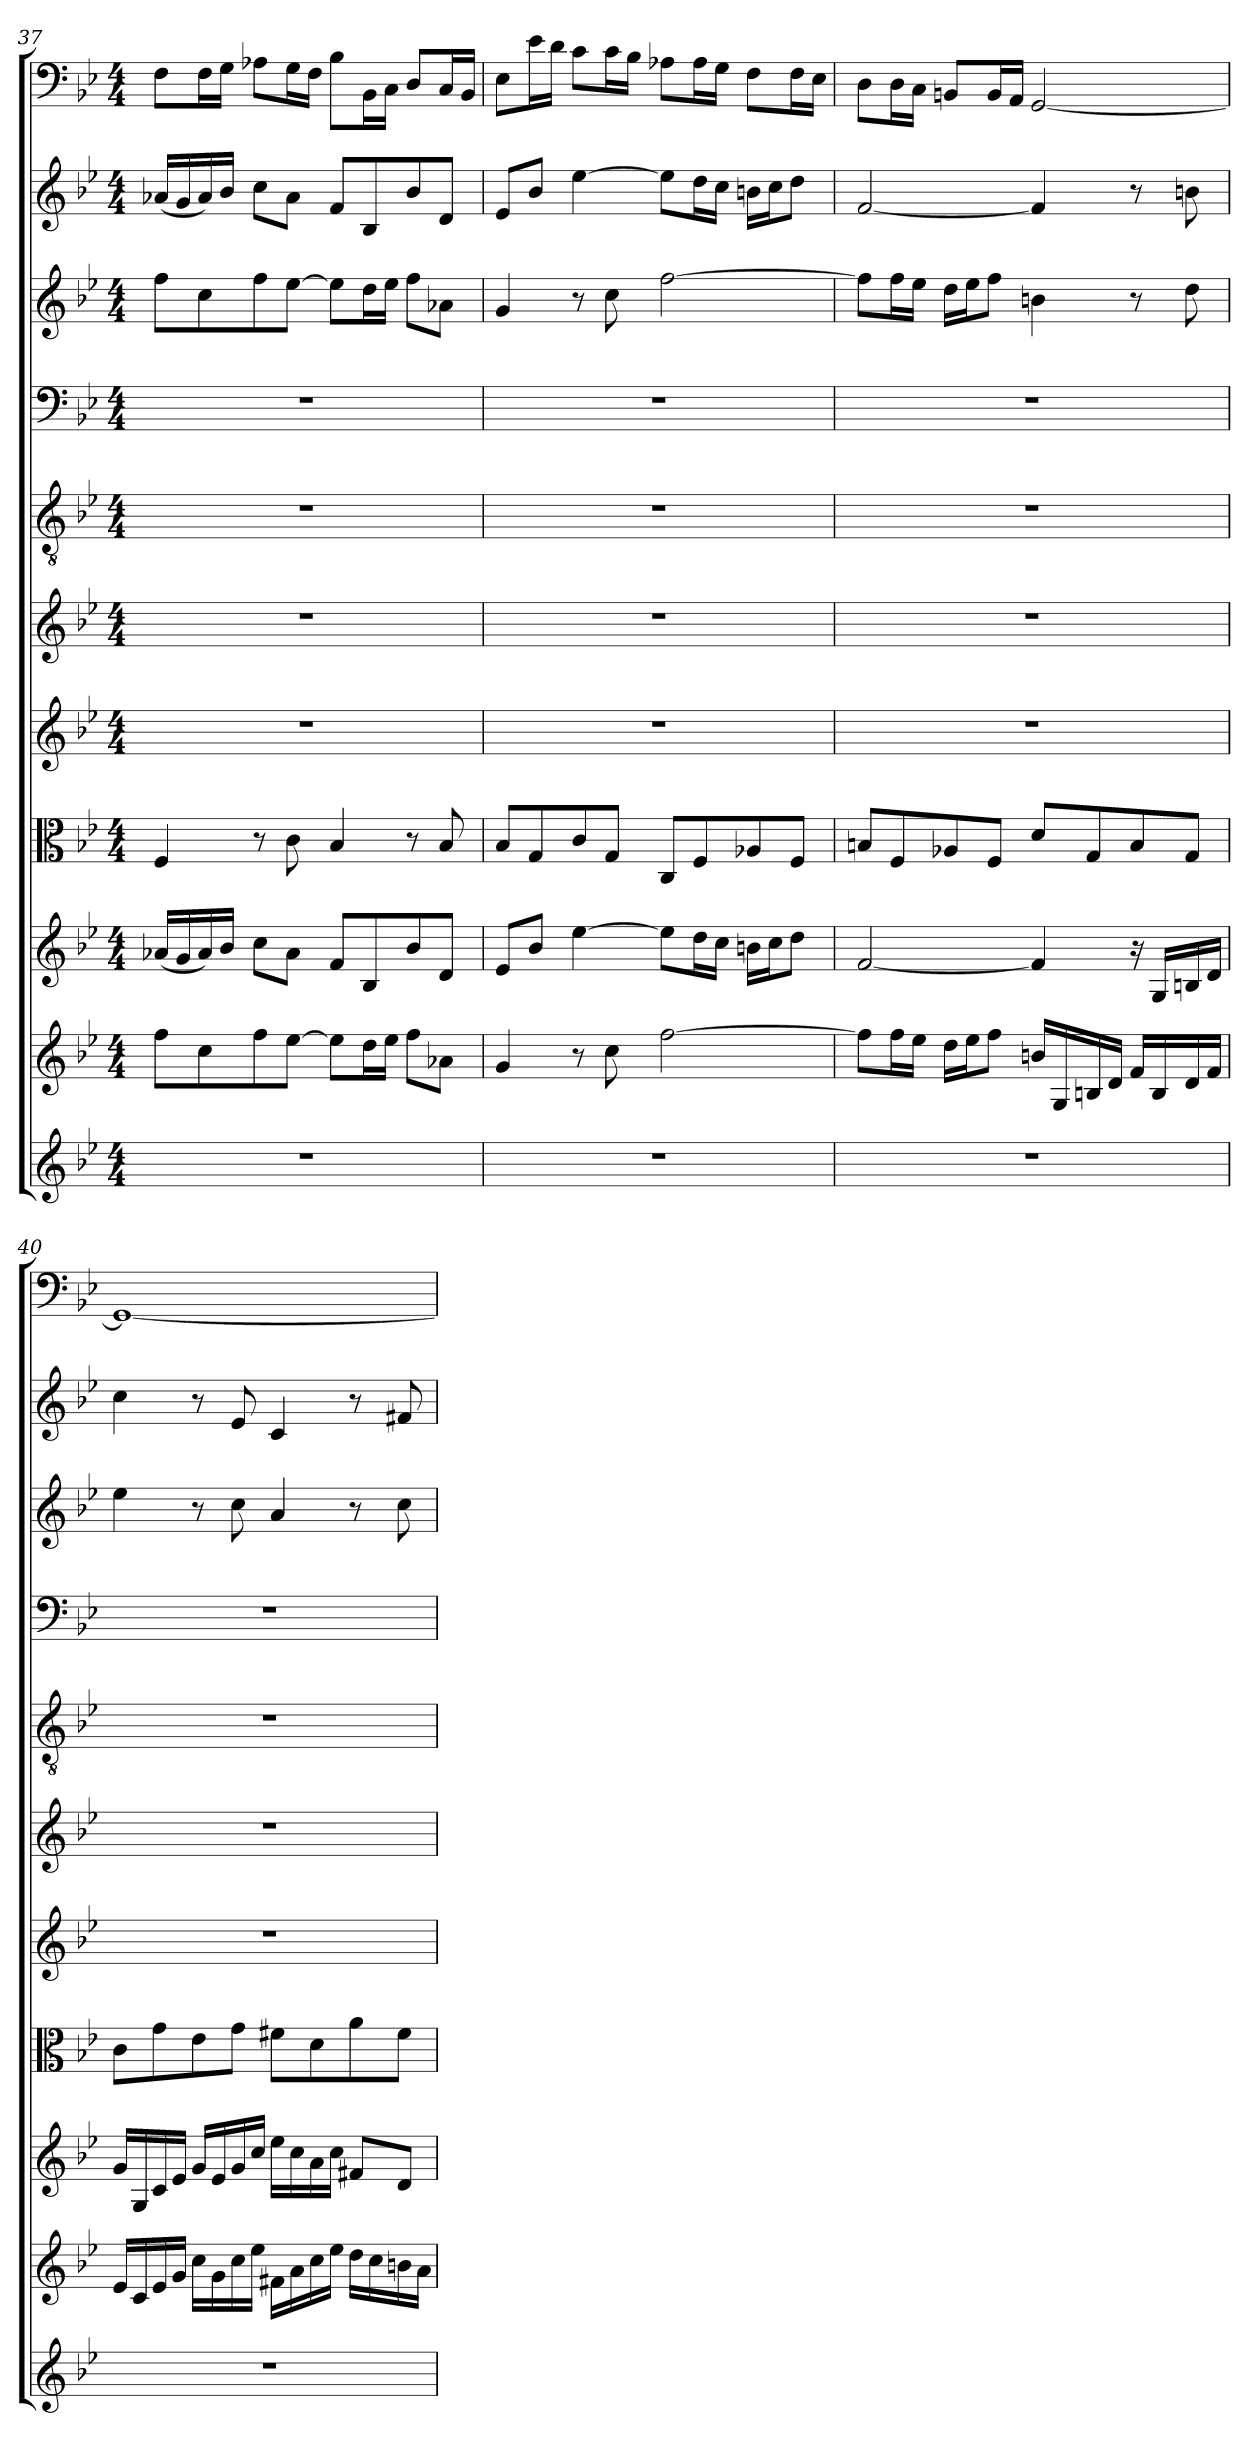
**kern	**kern	**kern	**kern	**kern	**kern	**kern	**kern	**kern	**kern	**kern
*part11	*part10	*part9	*part8	*part7	*part6	*part5	*part4	*part3	*part2	*part1
*staff11	*staff10	*staff9	*staff8	*staff7	*staff6	*staff5	*staff4	*staff3	*staff2	*staff1
*clefG2	*clefG2	*clefG2	*clefC3	*clefG2	*clefG2	*clefGv2	*clefF4	*clefG2	*clefG2	*clefF4
*k[b-e-]	*k[b-e-]	*k[b-e-]	*k[b-e-]	*k[b-e-]	*k[b-e-]	*k[b-e-]	*k[b-e-]	*k[b-e-]	*k[b-e-]	*k[b-e-]
*g:	*g:	*g:	*g:	*g:	*g:	*g:	*g:	*g:	*g:	*g:
*M4/4	*M4/4	*M4/4	*M4/4	*M4/4	*M4/4	*M4/4	*M4/4	*M4/4	*M4/4	*M4/4
=37	=37	=37	=37	=37	=37	=37	=37	=37	=37	=37
1r	8ff\L	(16a-X/LL	4F/	1r	1r	1r	1r	8ff\L	(16a-X/LL	8F\L
.	.	16g/	.	.	.	.	.	.	16g/	.
.	8cc\	16a-/)	.	.	.	.	.	8cc\	16a-/)	16F\L
.	.	16b-/JJ	.	.	.	.	.	.	16b-/JJ	16G\JJ
.	8ff\	8cc\L	8r	.	.	.	.	8ff\	8cc\L	8A-X\L
.	[8ee-\J	8a-\J	8c\	.	.	.	.	[8ee-\J	8a-\J	16G\L
.	.	.	.	.	.	.	.	.	.	16F\JJ
.	8ee-\L]	8f/L	4B-/	.	.	.	.	8ee-\L]	8f/L	8B-\L
.	16dd\L	8B-/	.	.	.	.	.	16dd\L	8B-/	16BB-\L
.	16ee-\JJ	.	.	.	.	.	.	16ee-\JJ	.	16C\JJ
.	8ff\L	8b-/	8r	.	.	.	.	8ff\L	8b-/	8D/L
.	8a-X\J	8d/J	8B-/	.	.	.	.	8a-X\J	8d/J	16C/L
.	.	.	.	.	.	.	.	.	.	16BB-/JJ
=38	=38	=38	=38	=38	=38	=38	=38	=38	=38	=38
1r	4g/	8e-/L	8B-/L	1r	1r	1r	1r	4g/	8e-/L	8E-\L
.	.	8b-/J	8G/	.	.	.	.	.	8b-/J	16e-\L
.	.	.	.	.	.	.	.	.	.	16d\JJ
.	8r	[4ee-\	8c/	.	.	.	.	8r	[4ee-\	8c\L
.	8cc\	.	8G/J	.	.	.	.	8cc\	.	16c\L
.	.	.	.	.	.	.	.	.	.	16B-\JJ
.	[2ff\	8ee-\L]	8C/L	.	.	.	.	[2ff\	8ee-\L]	8A-X\L
.	.	16dd\L	8F/	.	.	.	.	.	16dd\L	16A-\L
.	.	16cc\JJ	.	.	.	.	.	.	16cc\JJ	16G\JJ
.	.	16bn\LL	8A-X/	.	.	.	.	.	16bn\LL	8F\L
.	.	16cc\J	.	.	.	.	.	.	16cc\J	.
.	.	8dd\J	8F/J	.	.	.	.	.	8dd\J	16F\L
.	.	.	.	.	.	.	.	.	.	16E-\JJ
=39	=39	=39	=39	=39	=39	=39	=39	=39	=39	=39
1r	8ff\L]	[2f/	8Bn/L	1r	1r	1r	1r	8ff\L]	[2f/	8D\L
.	16ff\L	.	8F/	.	.	.	.	16ff\L	.	16D\L
.	16ee-\JJ	.	.	.	.	.	.	16ee-\JJ	.	16C\JJ
.	16dd\LL	.	8A-X/	.	.	.	.	16dd\LL	.	8BBn/L
.	16ee-\J	.	.	.	.	.	.	16ee-\J	.	.
.	8ff\J	.	8F/J	.	.	.	.	8ff\J	.	16BB/L
.	.	.	.	.	.	.	.	.	.	16AA/JJ
.	16bn/LL	4f/]	8d/L	.	.	.	.	4bn\	4f/]	[2GG/
.	16G/	.	.	.	.	.	.	.	.	.
.	16Bn/	.	8G/	.	.	.	.	.	.	.
.	16d/JJ	.	.	.	.	.	.	.	.	.
.	16f/LL	16r	8B/	.	.	.	.	8r	8r	.
.	16B/	16G/LL	.	.	.	.	.	.	.	.
.	16d/	16Bn/	8G/J	.	.	.	.	8dd\	8bn\	.
.	16f/JJ	16d/JJ	.	.	.	.	.	.	.	.
=40	=40	=40	=40	=40	=40	=40	=40	=40	=40	=40
1r	16e-/LL	16g/LL	8c\L	1r	1r	1r	1r	4ee-\	4cc\	1GG/_
.	16c/	16G/	.	.	.	.	.	.	.	.
.	16e-/	16c/	8g\	.	.	.	.	.	.	.
.	16g/JJ	16e-/JJ	.	.	.	.	.	.	.	.
.	16cc\LL	16g/LL	8e-\	.	.	.	.	8r	8r	.
.	16g\	16e-/	.	.	.	.	.	.	.	.
.	16cc\	16g/	8g\J	.	.	.	.	8cc\	8e-/	.
.	16ee-\JJ	16cc/JJ	.	.	.	.	.	.	.	.
.	16f#X\LL	16ee-\LL	8f#X\L	.	.	.	.	4a/	4c/	.
.	16a\	16cc\	.	.	.	.	.	.	.	.
.	16cc\	16a\	8d\	.	.	.	.	.	.	.
.	16ee-\JJ	16cc\JJ	.	.	.	.	.	.	.	.
.	16dd\LL	8f#X/L	8a\	.	.	.	.	8r	8r	.
.	16cc\	.	.	.	.	.	.	.	.	.
.	16bn\	8d/J	8f#\J	.	.	.	.	8cc\	8f#X/	.
.	16a\JJ	.	.	.	.	.	.	.	.	.
=	=	=	=	=	=	=	=	=	=	=
*-	*-	*-	*-	*-	*-	*-	*-	*-	*-	*-
